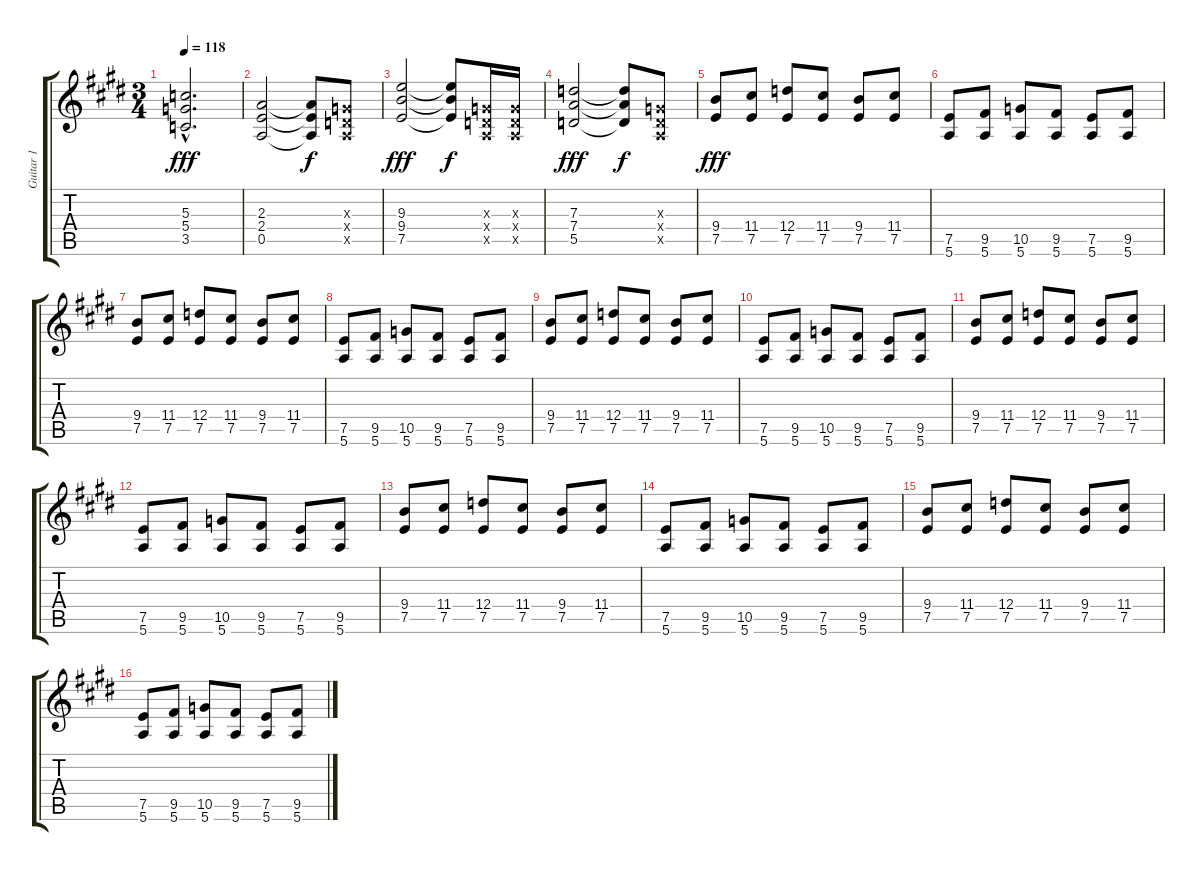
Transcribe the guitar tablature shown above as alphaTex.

\track ("Guitar 1" "Guitar 1") {instrument distortionguitar}
\staff {score tabs}
\tuning (E4 B3 G3 D3 A2 E2) {hide}
\ts (3 4)
\tempo 118
\clef g2
\ks e
(5.3{hac} 5.4{hac} 3.5{hac}).2{d dy fff} |
(2.3 2.4 0.5).2 (2.3{t} 2.4{t} 0.5{t}).8{dy f} (0.3{x} 0.4{x} 0.5{x}).8 |
(9.3 9.4 7.5).2{dy fff} (9.3{t} 9.4{t} 7.5{t}).8{dy f} (0.3{x} 0.4{x} 0.5{x}).16 (0.3{x} 0.4{x} 0.5{x}).16 |
(7.3 7.4 5.5).2{dy fff} (7.3{t} 7.4{t} 5.5{t}).8{dy f} (0.3{x} 0.4{x} 0.5{x}).8 |
(9.4 7.5).8{dy fff} (11.4 7.5).8 (12.4 7.5).8 (11.4 7.5).8 (9.4 7.5).8 (11.4 7.5).8 |
(7.5 5.6).8 (9.5 5.6).8 (10.5 5.6).8 (9.5 5.6).8 (7.5 5.6).8 (9.5 5.6).8 |
(9.4 7.5).8 (11.4 7.5).8 (12.4 7.5).8 (11.4 7.5).8 (9.4 7.5).8 (11.4 7.5).8 |
(7.5 5.6).8 (9.5 5.6).8 (10.5 5.6).8 (9.5 5.6).8 (7.5 5.6).8 (9.5 5.6).8 |
(9.4 7.5).8 (11.4 7.5).8 (12.4 7.5).8 (11.4 7.5).8 (9.4 7.5).8 (11.4 7.5).8 |
(7.5 5.6).8 (9.5 5.6).8 (10.5 5.6).8 (9.5 5.6).8 (7.5 5.6).8 (9.5 5.6).8 |
(9.4 7.5).8 (11.4 7.5).8 (12.4 7.5).8 (11.4 7.5).8 (9.4 7.5).8 (11.4 7.5).8 |
(7.5 5.6).8 (9.5 5.6).8 (10.5 5.6).8 (9.5 5.6).8 (7.5 5.6).8 (9.5 5.6).8 |
(9.4 7.5).8 (11.4 7.5).8 (12.4 7.5).8 (11.4 7.5).8 (9.4 7.5).8 (11.4 7.5).8 |
(7.5 5.6).8 (9.5 5.6).8 (10.5 5.6).8 (9.5 5.6).8 (7.5 5.6).8 (9.5 5.6).8 |
(9.4 7.5).8 (11.4 7.5).8 (12.4 7.5).8 (11.4 7.5).8 (9.4 7.5).8 (11.4 7.5).8 |
(7.5 5.6).8 (9.5 5.6).8 (10.5 5.6).8 (9.5 5.6).8 (7.5 5.6).8 (9.5 5.6).8
